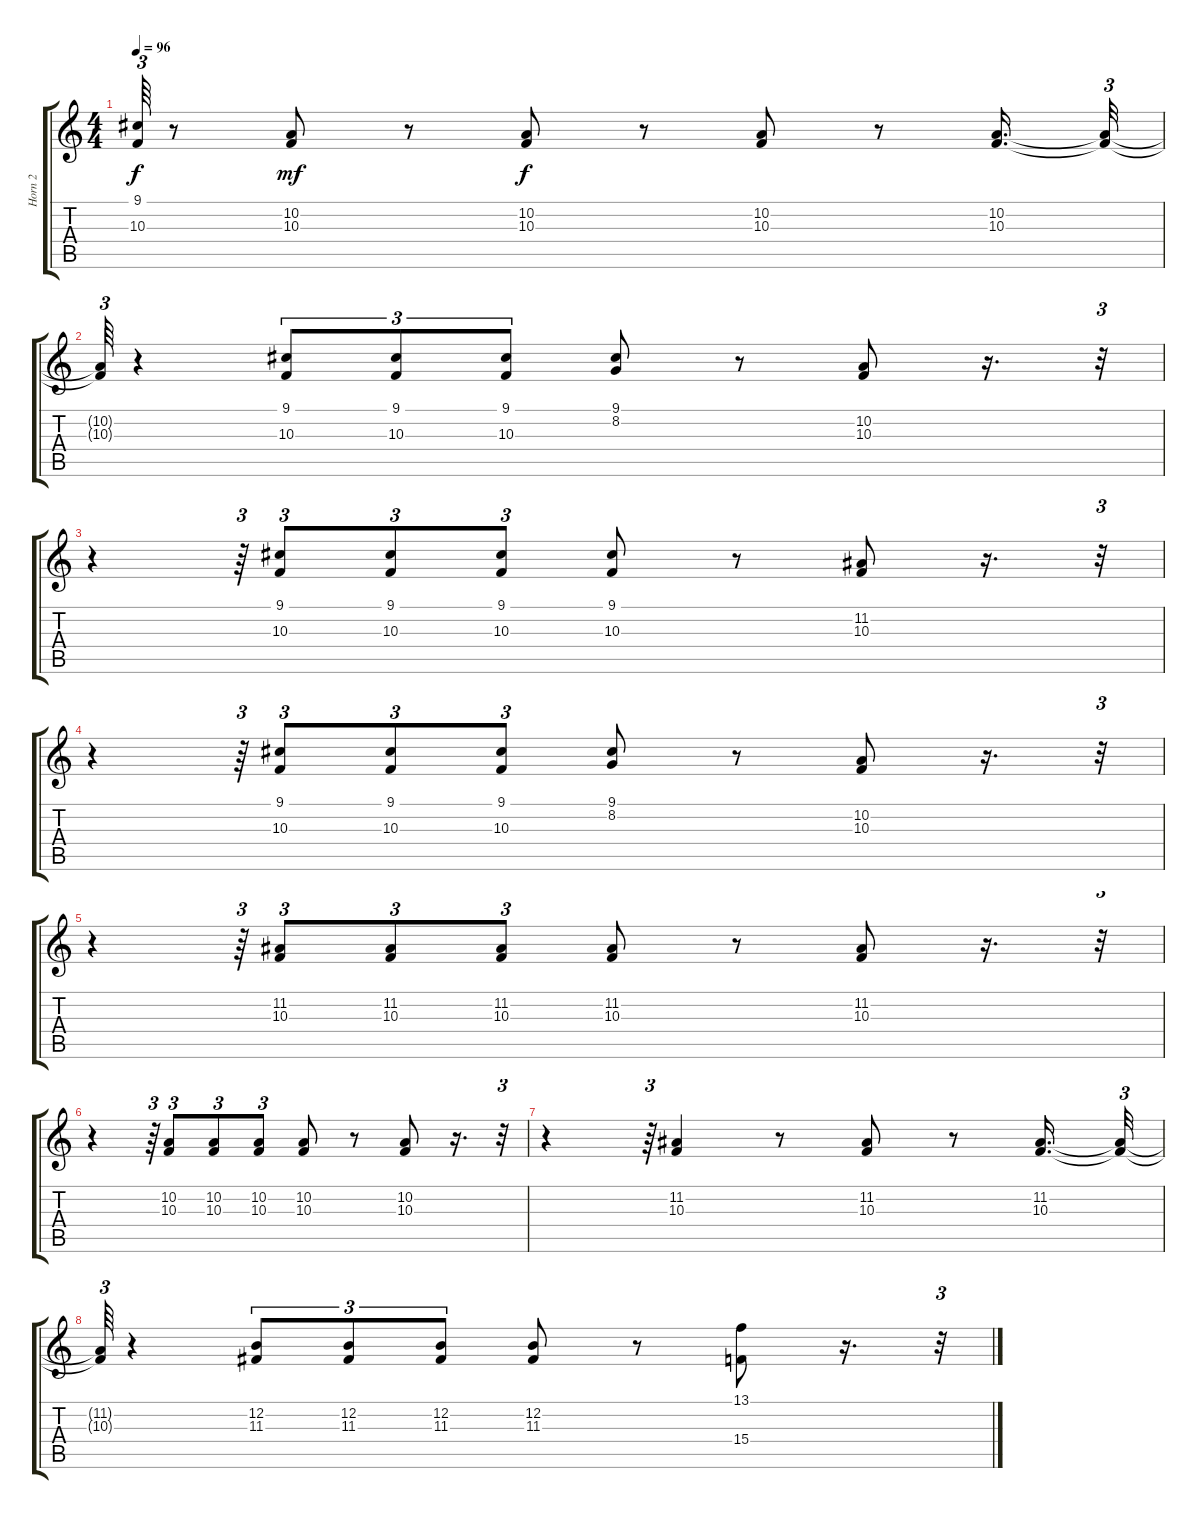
\track ("Horn 2" "Horn 2") {instrument frenchhorn}
\staff {score tabs}
\tuning (E4 B3 G3 D3 A2 E2) {hide}
\ts (4 4)
\tempo 96
\clef g2
\ks c
(9.1{t} 10.3{t}).64{tu (3 2) dy f} r.8 (10.2 10.3).8{dy mf} r.8 (10.2 10.3).8{dy f} r.8 (10.2 10.3).8 r.8 (10.2 10.3).16{d} (10.2{t} 10.3{t}).32{tu (3 2)} |
(10.2{t} 10.3{t}).64{tu (3 2)} r.4 (9.1 10.3).8{tu (3 2)} (9.1 10.3).8{tu (3 2)} (9.1 10.3).8{tu (3 2)} (9.1 8.2).8 r.8 (10.2 10.3).8 r.16{d} r.32{tu (3 2)} |
r.4 r.64{tu (3 2)} (9.1 10.3).8{tu (3 2)} (9.1 10.3).8{tu (3 2)} (9.1 10.3).8{tu (3 2)} (9.1 10.3).8 r.8 (11.2 10.3).8 r.16{d} r.32{tu (3 2)} |
r.4 r.64{tu (3 2)} (9.1 10.3).8{tu (3 2)} (9.1 10.3).8{tu (3 2)} (9.1 10.3).8{tu (3 2)} (9.1 8.2).8 r.8 (10.2 10.3).8 r.16{d} r.32{tu (3 2)} |
r.4 r.64{tu (3 2)} (11.2 10.3).8{tu (3 2)} (11.2 10.3).8{tu (3 2)} (11.2 10.3).8{tu (3 2)} (11.2 10.3).8 r.8 (11.2 10.3).8 r.16{d} r.32{tu (3 2)} |
r.4 r.64{tu (3 2)} (10.2 10.3).8{tu (3 2)} (10.2 10.3).8{tu (3 2)} (10.2 10.3).8{tu (3 2)} (10.2 10.3).8 r.8 (10.2 10.3).8 r.16{d} r.32{tu (3 2)} |
r.4 r.64{tu (3 2)} (11.2 10.3).4 r.8 (11.2 10.3).8 r.8 (11.2 10.3).16{d} (11.2{t} 10.3{t}).32{tu (3 2)} |
(11.2{t} 10.3{t}).64{tu (3 2)} r.4 (12.2 11.3).8{tu (3 2)} (12.2 11.3).8{tu (3 2)} (12.2 11.3).8{tu (3 2)} (12.2 11.3).8 r.8 (13.1 15.4).8 r.16{d} r.32{tu (3 2)}
